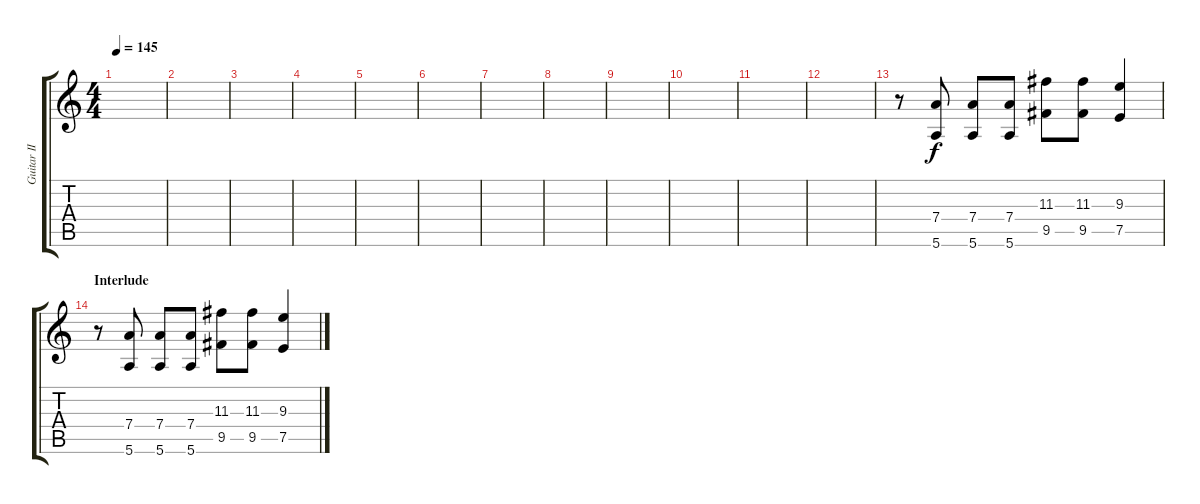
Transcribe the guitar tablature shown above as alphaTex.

\track ("Guitar II - Isaac Brock" "Guitar II ") {instrument distortionguitar}
\staff {score tabs}
\tuning (E4 B3 G3 D3 A2 E2) {hide}
\ts (4 4)
\tempo 145
\clef g2
\ks c
|
|
|
|
|
|
|
|
|
|
|
|
r.8 (7.4 5.6).8 (7.4 5.6).8 (7.4 5.6).8 (11.3 9.5).8 (11.3 9.5).8 (9.3 7.5).4 |
\section ("" "Interlude")
r.8 (7.4 5.6).8 (7.4 5.6).8 (7.4 5.6).8 (11.3 9.5).8 (11.3 9.5).8 (9.3 7.5).4
